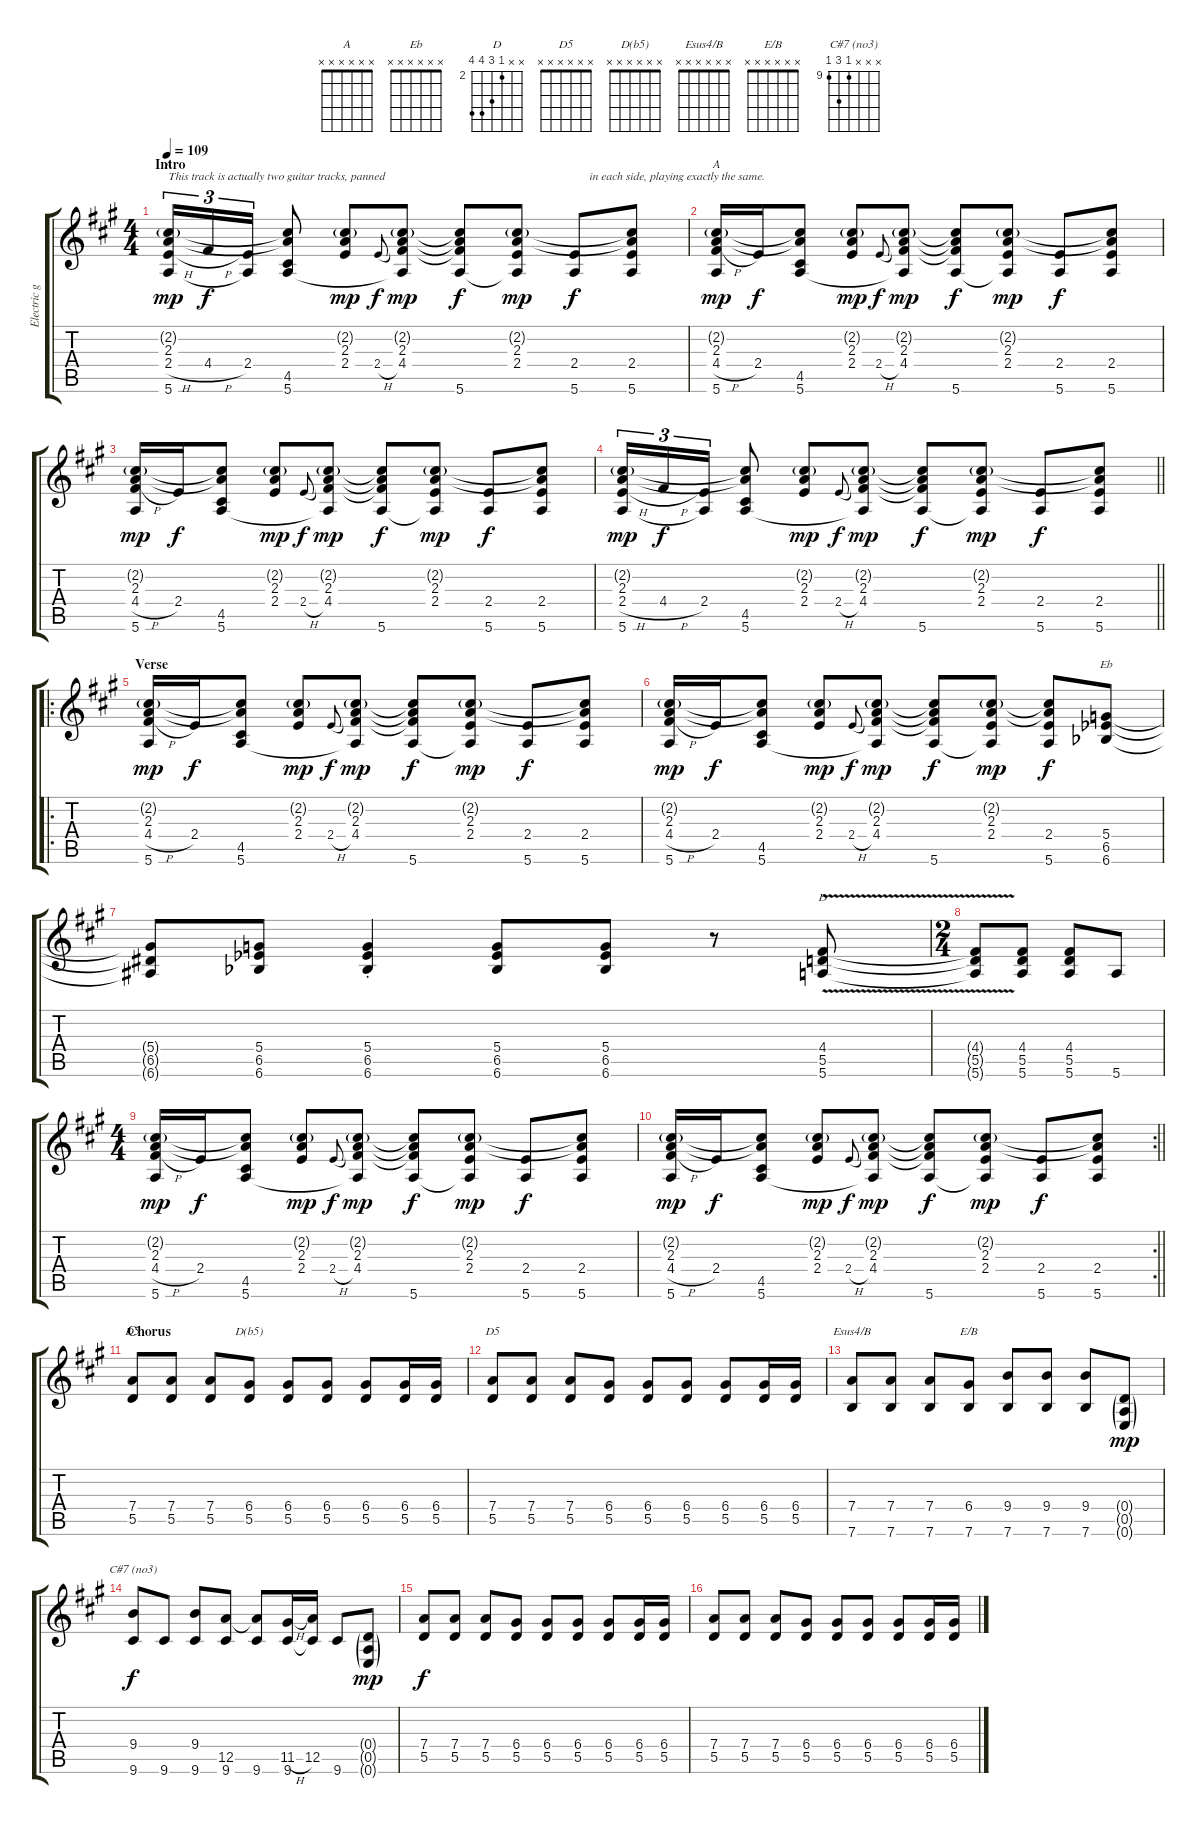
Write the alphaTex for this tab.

\track ("Electric guitar: Main" "Electric g") {instrument overdrivenguitar}
\staff {score tabs}
\tuning (E4 B3 G3 D3 A2 E2) {hide}
\chord ("A" x 2 2 2 x 5) {firstfret 2 barre 2}
\chord ("A" x x x x x x)
\chord ("Eb" x x x x x x)
\chord ("D" x x 2 4 5 5) {firstfret 2}
\chord ("D5" x x 7 7 5 x) {firstfret 5}
\chord ("D(b5)" x x x x x x)
\chord ("D5" x x x x x x)
\chord ("Esus4/B" x x x x x x)
\chord ("E/B" x x x x x x)
\chord ("C#7 (no3)" x x x 9 11 9) {firstfret 9}
\ts (4 4)
\section ("" "Intro")
\tempo 109
\clef g2
\ks a
(2.2{g} 2.3 2.4{h} 5.6).16{tu (3 2) ch "A" txt "This track is actually two guitar tracks, panned" dy mp instrument overdrivenguitar} 4.4{h}.16{tu (3 2) dy f} (2.4 5.6{t}).16{tu (3 2)} (2.2{t} 2.3{t} 4.5 5.6).8 (2.2{g} 2.3 2.4).8{dy mp} 2.4{h}.8{gr onbeat dy f} (2.2{g} 2.3 4.4 5.6{t}).8{dy mp} (2.2{t} 2.3{t} 4.4{t} 5.6).8{dy f} (2.2{g} 2.3 2.4 5.6{t}).8{dy mp} (2.4 5.6).8{txt "     in each side, playing exactly the same." dy f} (2.2{t} 2.3{t} 2.4 5.6).8 |
(2.2{g} 2.3 4.4{h} 5.6).16{ch "A" dy mp} 2.4.16{dy f} (2.2{t} 2.3{t} 4.5 5.6).8 (2.2{g} 2.3 2.4).8{dy mp} 2.4{h}.8{gr onbeat dy f} (2.2{g} 2.3 4.4 5.6{t}).8{dy mp} (2.2{t} 2.3{t} 4.4{t} 5.6).8{dy f} (2.2{g} 2.3 2.4 5.6{t}).8{dy mp} (2.4 5.6).8{dy f} (2.2{t} 2.3{t} 2.4 5.6).8 |
(2.2{g} 2.3 4.4{h} 5.6).16{dy mp} 2.4.16{dy f} (2.2{t} 2.3{t} 4.5 5.6).8 (2.2{g} 2.3 2.4).8{dy mp} 2.4{h}.8{gr onbeat dy f} (2.2{g} 2.3 4.4 5.6{t}).8{dy mp} (2.2{t} 2.3{t} 4.4{t} 5.6).8{dy f} (2.2{g} 2.3 2.4 5.6{t}).8{dy mp} (2.4 5.6).8{dy f} (2.2{t} 2.3{t} 2.4 5.6).8 |
\barLineRight lightlight
(2.2{g} 2.3 2.4{h} 5.6).16{tu (3 2) dy mp} 4.4{h}.16{tu (3 2) dy f} (2.4 5.6{t}).16{tu (3 2)} (2.2{t} 2.3{t} 4.5 5.6).8 (2.2{g} 2.3 2.4).8{dy mp} 2.4{h}.8{gr onbeat dy f} (2.2{g} 2.3 4.4 5.6{t}).8{dy mp} (2.2{t} 2.3{t} 4.4{t} 5.6).8{dy f} (2.2{g} 2.3 2.4 5.6{t}).8{dy mp} (2.4 5.6).8{dy f} (2.2{t} 2.3{t} 2.4 5.6).8 |
\ro
\section ("" "Verse")
(2.2{g} 2.3 4.4{h} 5.6).16{dy mp} 2.4.16{dy f} (2.2{t} 2.3{t} 4.5 5.6).8 (2.2{g} 2.3 2.4).8{dy mp} 2.4{h}.8{gr onbeat dy f} (2.2{g} 2.3 4.4 5.6{t}).8{dy mp} (2.2{t} 2.3{t} 4.4{t} 5.6).8{dy f} (2.2{g} 2.3 2.4 5.6{t}).8{dy mp} (2.4 5.6).8{dy f} (2.2{t} 2.3{t} 2.4 5.6).8 |
(2.2{g} 2.3 4.4{h} 5.6).16{dy mp} 2.4.16{dy f} (2.2{t} 2.3{t} 4.5 5.6).8 (2.2{g} 2.3 2.4).8{dy mp} 2.4{h}.8{gr onbeat dy f} (2.2{g} 2.3 4.4 5.6{t}).8{dy mp} (2.2{t} 2.3{t} 4.4{t} 5.6).8{dy f} (2.2{g} 2.3 2.4 5.6{t}).8{dy mp} (2.2{t} 2.3{t} 2.4 5.6).8{dy f} (5.4 6.5{acc b} 6.6{acc b}).8{ch "Eb"} |
(5.4{t} 6.5{t} 6.6{t}).8 (5.4 6.5{acc b} 6.6{acc b}).8 (5.4{st} 6.5{st acc b} 6.6{st acc b}).4 (5.4 6.5{acc b} 6.6{acc b}).8 (5.4 6.5{acc b} 6.6{acc b}).8 r.8 (4.4{v} 5.5{v} 5.6{v}).8{ch "D"} |
\ts (2 4)
(4.4{t} 5.5{t} 5.6{t}).8 (4.4 5.5 5.6).8 (4.4 5.5 5.6).8 5.6.8 |
\ts (4 4)
(2.2{g} 2.3 4.4{h} 5.6).16{dy mp} 2.4.16{dy f} (2.2{t} 2.3{t} 4.5 5.6).8 (2.2{g} 2.3 2.4).8{dy mp} 2.4{h}.8{gr onbeat dy f} (2.2{g} 2.3 4.4 5.6{t}).8{dy mp} (2.2{t} 2.3{t} 4.4{t} 5.6).8{dy f} (2.2{g} 2.3 2.4 5.6{t}).8{dy mp} (2.4 5.6).8{dy f} (2.2{t} 2.3{t} 2.4 5.6).8 |
\rc 2
\barLineRight lightlight
(2.2{g} 2.3 4.4{h} 5.6).16{dy mp} 2.4.16{dy f} (2.2{t} 2.3{t} 4.5 5.6).8 (2.2{g} 2.3 2.4).8{dy mp} 2.4{h}.8{gr onbeat dy f} (2.2{g} 2.3 4.4 5.6{t}).8{dy mp} (2.2{t} 2.3{t} 4.4{t} 5.6).8{dy f} (2.2{g} 2.3 2.4 5.6{t}).8{dy mp} (2.4 5.6).8{dy f} (2.2{t} 2.3{t} 2.4 5.6).8 |
\section ("" "Chorus")
(7.4 5.5).8{ch "D5"} (7.4 5.5).8 (7.4 5.5).8 (6.4 5.5).8{ch "D(b5)"} (6.4 5.5).8 (6.4 5.5).8 (6.4 5.5).8 (6.4 5.5).16 (6.4 5.5).16 |
(7.4 5.5).8{ch "D5"} (7.4 5.5).8 (7.4 5.5).8 (6.4 5.5).8 (6.4 5.5).8 (6.4 5.5).8 (6.4 5.5).8 (6.4 5.5).16 (6.4 5.5).16 |
(7.4 7.6).8{ch "Esus4/B"} (7.4 7.6).8 (7.4 7.6).8 (6.4 7.6).8{ch "E/B"} (9.4 7.6).8 (9.4 7.6).8 (9.4 7.6).8 (0.4{g} 0.5{g} 0.6{g}).8{dy mp} |
(9.4 9.6).8{ch "C#7 (no3)" dy f} 9.6.8 (9.4 9.6).8 (12.5 9.6).8 (12.5{t} 9.6).8 (11.5{h} 9.6).16 (12.5 9.6{t}).16 9.6.8 (0.4{g} 0.5{g} 0.6{g}).8{dy mp} |
(7.4 5.5).8{dy f} (7.4 5.5).8 (7.4 5.5).8 (6.4 5.5).8 (6.4 5.5).8 (6.4 5.5).8 (6.4 5.5).8 (6.4 5.5).16 (6.4 5.5).16 |
(7.4 5.5).8 (7.4 5.5).8 (7.4 5.5).8 (6.4 5.5).8 (6.4 5.5).8 (6.4 5.5).8 (6.4 5.5).8 (6.4 5.5).16 (6.4 5.5).16
